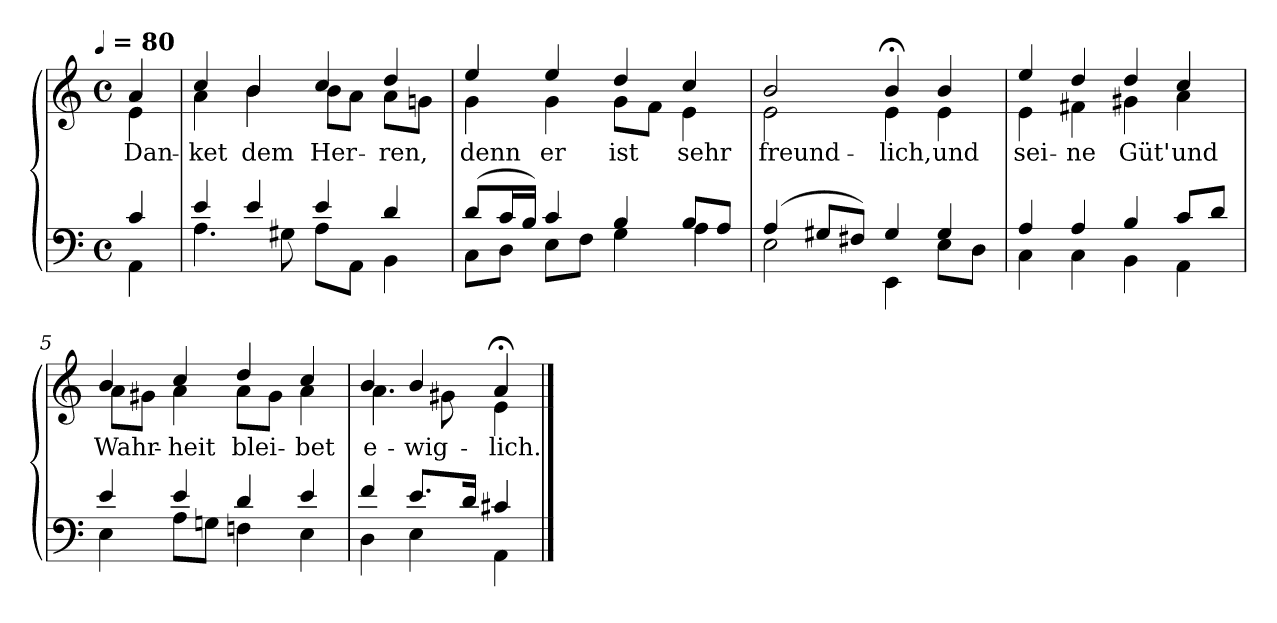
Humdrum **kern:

**kern	**kern	**text	**dynam
*part1	*part1	*part1	*part1
*staff2	*staff1	*staff1	*staff1/2
*clefF4	*clefG2	*	*
!!LO:TX:omd:t=[quarter] = 80
*M4/4	*M4/4	*	*
*met(c)	*met(c)	*	*
*MM80	*MM80	*	*
=	=	=	=
*^	*^	*	*
4c	4AA	4a	4e	Dan-	.
=1	=1	=1	=1	=1	=1
4e	4.A	4cc	4a	-ket	.
4e	.	4b	4b	dem	.
.	8G#X	.	.	.	.
4e	8AL	4cc	8bL	Her-	.
.	8AAJ	.	8aJ	.	.
4d	4BB	4dd	8aL	-ren,	.
.	.	.	8gnJ	.	.
=2	=2	=2	=2	=2	=2
(8dL	8CL	4ee	4g	denn	.
16cL	8DJ	.	.	.	.
16BJJ)	.	.	.	.	.
4c	8EL	4ee	4g	er	.
.	8FJ	.	.	.	.
4B	4G	4dd	8gL	ist	.
.	.	.	8fJ	.	.
8BL	4A	4cc	4e	sehr	.
8AJ	.	.	.	.	.
=3	=3	=3	=3	=3	=3
(4A	2E	2b	2e	freund-	.
8G#XL	.	.	.	.	.
8F#XJ)	.	.	.	.	.
4G#	4EE	4b;<	4e	-lich,	.
4G#	8EL	4b	4e	und	.
.	8DJ	.	.	.	.
!!LO:LB:g=z	!!
=4	=4	=4	=4	=4	=4
4A	4C	4ee	4e	sei-	.
4A	4C	4dd	4f#X	-ne	.
4B	4BB	4dd	4g#X	Güt'	.
8cL	4AA	4cc	4a	und	.
8dJ	.	.	.	.	.
=5	=5	=5	=5	=5	=5
*	*	*MM78	*	*	*
4e	4E	4b	8aL	Wahr-	.
.	.	.	8g#XJ	.	.
4e	8AL	4cc	4a	-heit	.
.	8GnJ	.	.	.	.
4d	4Fn	4dd	8aL	blei-	.
.	.	.	8g#J	.	.
4e	4E	4cc	4a	-bet	♩ = 76
=6	=6	=6	=6	=6	=6
*	*	*MM75	*	*	*
4f	4D	4b	4.a	e-	.
8.eL	4E	4b	.	-wig-	♩ = 68
.	.	.	8g#X	.	.
16dJk	.	.	.	.	.
4c#X	4AA	4a;<	4e	-lich.	.
*v	*v	*	*	*	*
*	*v	*v	*	*
==	==	==	==
*-	*-	*-	*-
